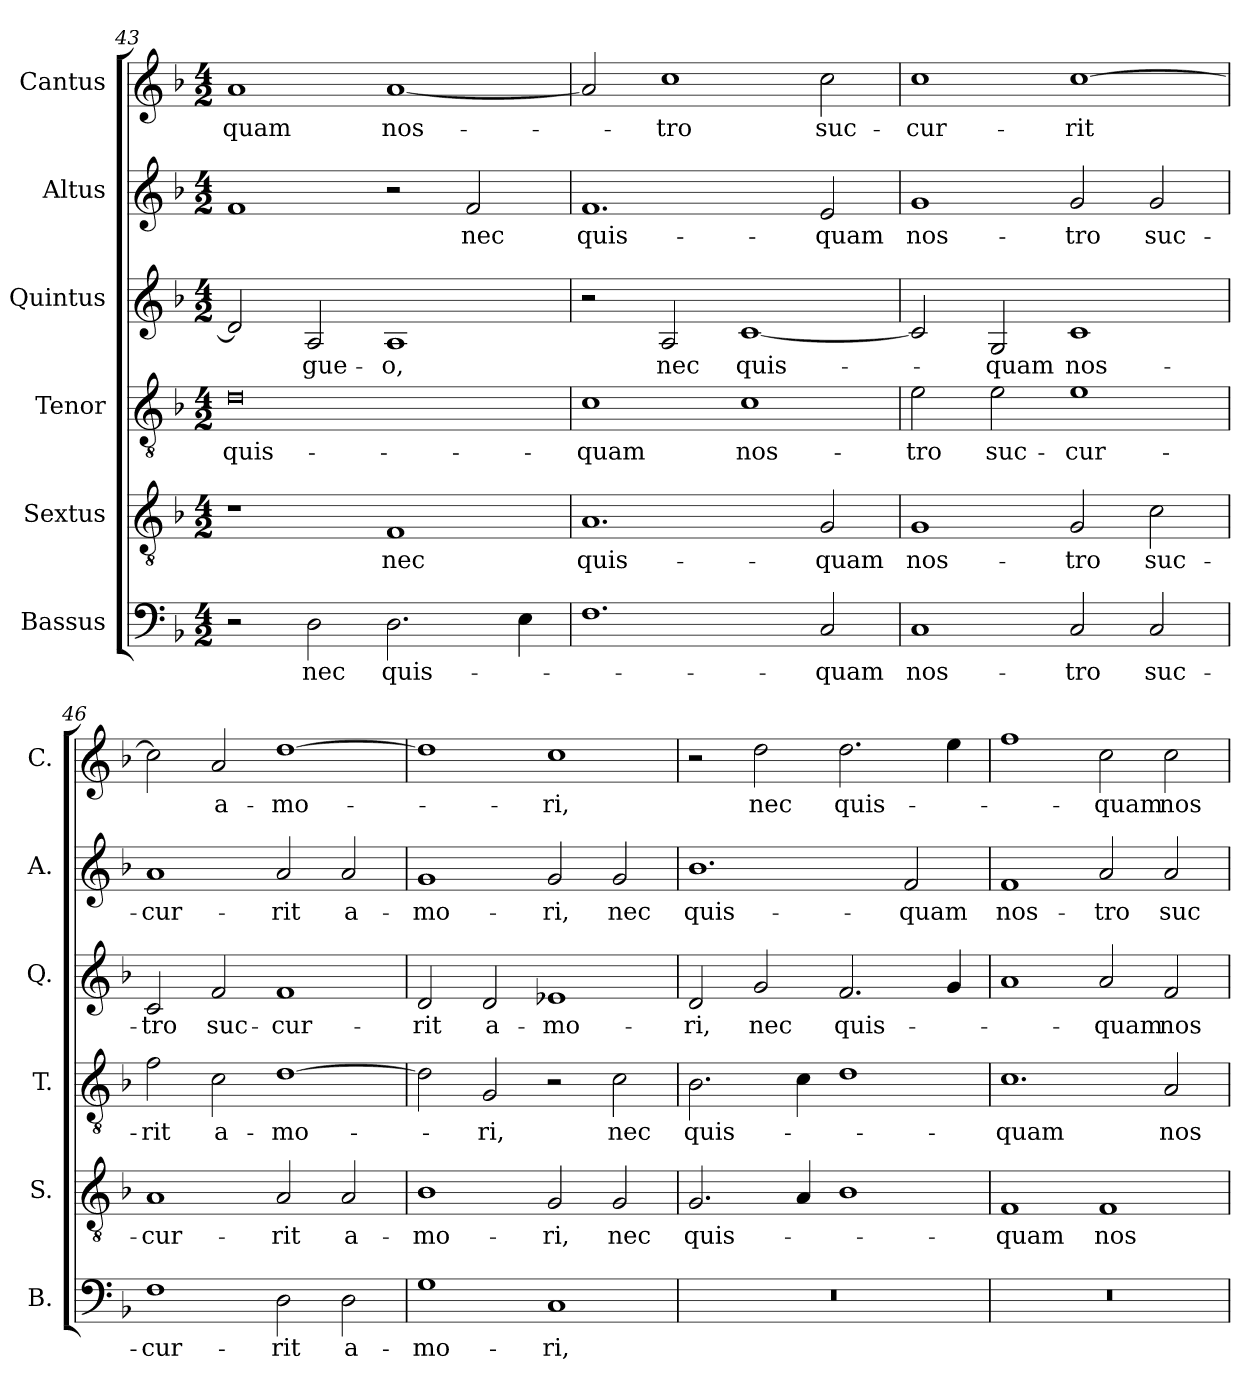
**kern	**text	**kern	**text	**kern	**text	**kern	**text	**kern	**text	**kern	**text
*part6	*part6	*part5	*part5	*part4	*part4	*part3	*part3	*part2	*part2	*part1	*part1
*staff6	*staff6	*staff5	*staff5	*staff4	*staff4	*staff3	*staff3	*staff2	*staff2	*staff1	*staff1
*I"Bassus	*	*I"Sextus	*	*I"Tenor	*	*I"Quintus	*	*I"Altus	*	*I"Cantus	*
*I'B.	*	*I'S.	*	*I'T.	*	*I'Q.	*	*I'A.	*	*I'C.	*
*clefF4	*	*clefGv2	*	*clefGv2	*	*clefG2	*	*clefG2	*	*clefG2	*
*k[b-]	*	*k[b-]	*	*k[b-]	*	*k[b-]	*	*k[b-]	*	*k[b-]	*
*M4/2	*	*M4/2	*	*M4/2	*	*M4/2	*	*M4/2	*	*M4/2	*
=43	=43	=43	=43	=43	=43	=43	=43	=43	=43	=43	=43
!	!	!	!	!	!LO:LY:b	!	!	!	!	!	!LO:LY:b
2r	.	1r	.	0d	quis-	2d/]	.	1f	.	1a	-quam
!	!LO:LY:b	!	!	!	!	!	!LO:LY:b	!	!	!	!
2D\	nec	.	.	.	.	2A/	-gue-	.	.	.	.
!	!LO:LY:b	!	!LO:LY:b	!	!	!	!LO:LY:b	!	!	!	!LO:LY:b
2.D\	quis-	1F	nec	.	.	1A	-o,	2r	.	[1a	nos-
!	!	!	!	!	!	!	!	!	!LO:LY:b	!	!
.	.	.	.	.	.	.	.	2f/	nec	.	.
4E\	.	.	.	.	.	.	.	.	.	.	.
=44	=44	=44	=44	=44	=44	=44	=44	=44	=44	=44	=44
!	!	!	!LO:LY:b	!	!LO:LY:b	!	!	!	!LO:LY:b	!	!
1.F	.	1.A	quis-	1c	-quam	2r	.	1.f	quis-	2a/]	.
!	!	!	!	!	!	!	!LO:LY:b	!	!	!	!LO:LY:b
.	.	.	.	.	.	2A/	nec	.	.	1cc	-tro
!	!	!	!	!	!LO:LY:b	!	!LO:LY:b	!	!	!	!
.	.	.	.	1c	nos-	[1c	quis-	.	.	.	.
!	!LO:LY:b	!	!LO:LY:b	!	!	!	!	!	!LO:LY:b	!	!LO:LY:b
2C/	-quam	2G/	-quam	.	.	.	.	2e/	-quam	2cc\	suc-
=45	=45	=45	=45	=45	=45	=45	=45	=45	=45	=45	=45
!	!LO:LY:b	!	!LO:LY:b	!	!LO:LY:b	!	!	!	!LO:LY:b	!	!LO:LY:b
1C	nos-	1G	nos-	2e\	-tro	2c/]	.	1g	nos-	1cc	-cur-
!	!	!	!	!	!LO:LY:b	!	!LO:LY:b	!	!	!	!
.	.	.	.	2e\	suc-	2G/	-quam	.	.	.	.
!	!LO:LY:b	!	!LO:LY:b	!	!LO:LY:b	!	!LO:LY:b	!	!LO:LY:b	!	!LO:LY:b
2C/	-tro	2G/	-tro	1e	-cur-	1c	nos-	2g/	-tro	[1cc	-rit
!	!LO:LY:b	!	!LO:LY:b	!	!	!	!	!	!LO:LY:b	!	!
2C/	suc-	2c\	suc-	.	.	.	.	2g/	suc-	.	.
=46	=46	=46	=46	=46	=46	=46	=46	=46	=46	=46	=46
!	!LO:LY:b	!	!LO:LY:b	!	!LO:LY:b	!	!LO:LY:b	!	!LO:LY:b	!	!
1F	-cur-	1A	-cur-	2f\	-rit	2c/	-tro	1a	-cur-	2cc\]	.
!	!	!	!	!	!LO:LY:b	!	!LO:LY:b	!	!	!	!LO:LY:b
.	.	.	.	2c\	a-	2f/	suc-	.	.	2a/	a-
!	!LO:LY:b	!	!LO:LY:b	!	!LO:LY:b	!	!LO:LY:b	!	!LO:LY:b	!	!LO:LY:b
2D\	-rit	2A/	-rit	[1d	-mo-	1f	-cur-	2a/	-rit	[1dd	-mo-
!	!LO:LY:b	!	!LO:LY:b	!	!	!	!	!	!LO:LY:b	!	!
2D\	a-	2A/	a-	.	.	.	.	2a/	a-	.	.
!!LO:LB:g=z
=47	=47	=47	=47	=47	=47	=47	=47	=47	=47	=47	=47
!	!LO:LY:b	!	!LO:LY:b	!	!	!	!LO:LY:b	!	!LO:LY:b	!	!
1G	-mo-	1B-	-mo-	2d\]	.	2d/	-rit	1g	-mo-	1dd]	.
!	!	!	!	!	!LO:LY:b	!	!LO:LY:b	!	!	!	!
.	.	.	.	2G/	-ri,	2d/	a-	.	.	.	.
!	!LO:LY:b	!	!LO:LY:b	!	!	!	!LO:LY:b	!	!LO:LY:b	!	!LO:LY:b
1C	-ri,	2G/	-ri,	2r	.	1e-X	-mo-	2g/	-ri,	1cc	-ri,
!	!	!	!LO:LY:b	!	!LO:LY:b	!	!	!	!LO:LY:b	!	!
.	.	2G/	nec	2c\	nec	.	.	2g/	nec	.	.
=48	=48	=48	=48	=48	=48	=48	=48	=48	=48	=48	=48
!	!	!	!LO:LY:b	!	!LO:LY:b	!	!LO:LY:b	!	!LO:LY:b	!	!
0r	.	2.G/	quis-	2.B-\	quis-	2d/	-ri,	1.b-	quis-	2r	.
!	!	!	!	!	!	!	!LO:LY:b	!	!	!	!LO:LY:b
.	.	.	.	.	.	2g/	nec	.	.	2dd\	nec
.	.	4A/	.	4c\	.	.	.	.	.	.	.
!	!	!	!	!	!	!	!LO:LY:b	!	!	!	!LO:LY:b
.	.	1B-	.	1d	.	2.f/	quis-	.	.	2.dd\	quis-
!	!	!	!	!	!	!	!	!	!LO:LY:b	!	!
.	.	.	.	.	.	.	.	2f/	-quam	.	.
.	.	.	.	.	.	4g/	.	.	.	4ee\	.
=49	=49	=49	=49	=49	=49	=49	=49	=49	=49	=49	=49
!	!	!	!LO:LY:b	!	!LO:LY:b	!	!	!	!LO:LY:b	!	!
0r	.	1F	-quam	1.c	-quam	1a	.	1f	nos-	1ff	.
!	!	!	!LO:LY:b	!	!	!	!LO:LY:b	!	!LO:LY:b	!	!LO:LY:b
.	.	1F	nos-	.	.	2a/	-quam	2a/	-tro	2cc\	-quam
!	!	!	!	!	!LO:LY:b	!	!LO:LY:b	!	!LO:LY:b	!	!LO:LY:b
.	.	.	.	2A/	nos-	2f/	nos-	2a/	suc-	2cc\	nos-
=	=	=	=	=	=	=	=	=	=	=	=
*-	*-	*-	*-	*-	*-	*-	*-	*-	*-	*-	*-
